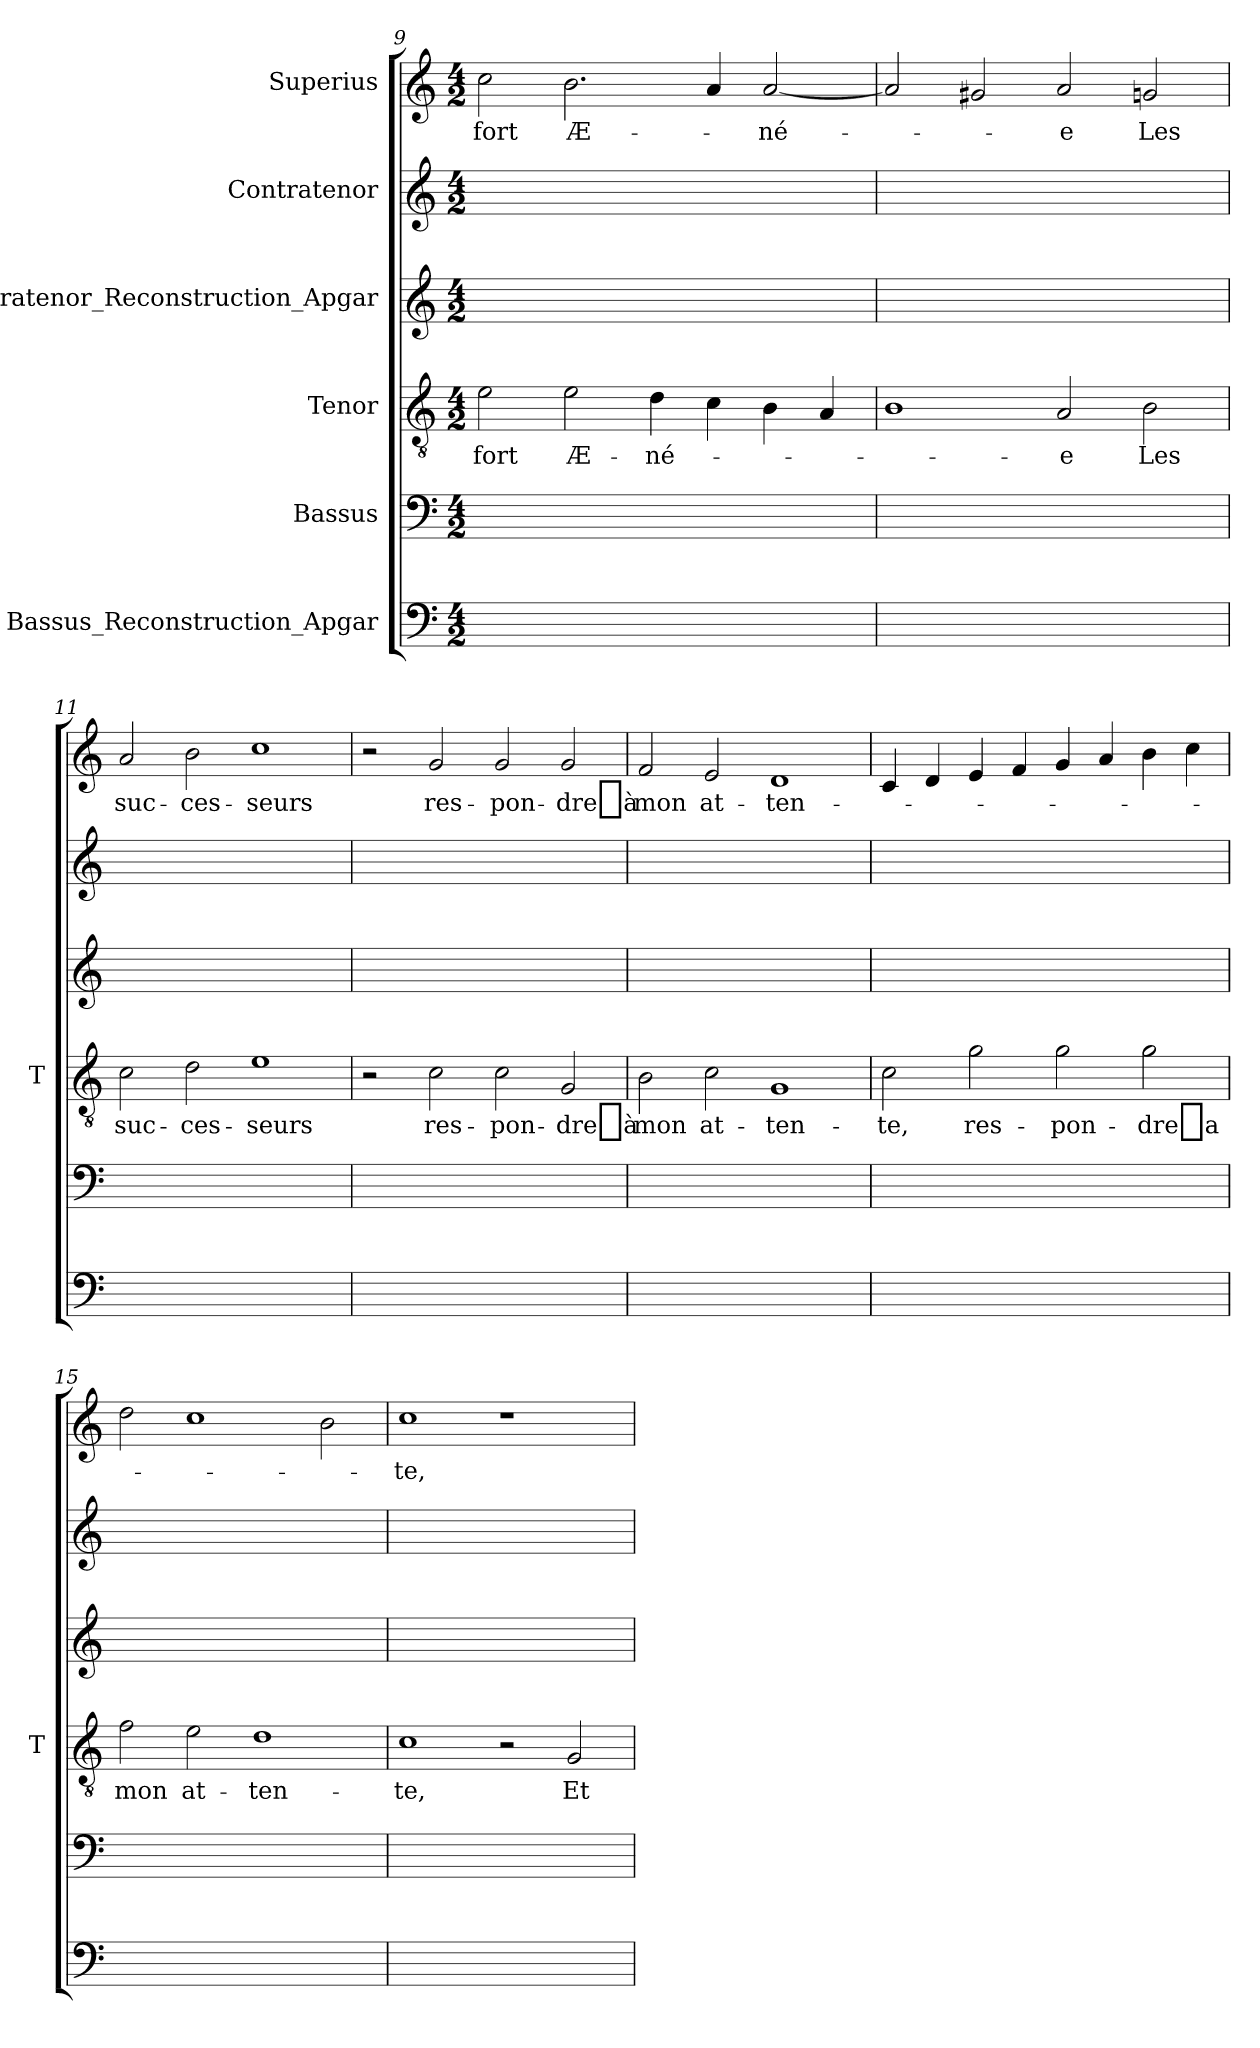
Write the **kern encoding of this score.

**kern	**kern	**kern	**text	**kern	**kern	**kern	**text
*part6	*part5	*part4	*part4	*part3	*part2	*part1	*part1
*staff6	*staff5	*staff4	*staff4	*staff3	*staff2	*staff1	*staff1
*I"Bassus_Reconstruction_Apgar	*I"Bassus	*I"Tenor	*	*I"Contratenor_Reconstruction_Apgar	*I"Contratenor	*I"Superius	*
*	*	*I'T	*	*	*	*	*
*clefF4	*clefF4	*clefGv2	*	*clefG2	*clefG2	*clefG2	*
*k[]	*k[]	*k[]	*	*k[]	*k[]	*k[]	*
*M4/2	*M4/2	*M4/2	*	*M4/2	*M4/2	*M4/2	*
=9	=9	=9	=9	=9	=9	=9	=9
0ryy	0ryy	2e	-fort	0ryy	0ryy	2cc	-fort
.	.	2e	Æ-	.	.	2.b	Æ-
.	.	4d	né-	.	.	.	.
.	.	4c	.	.	.	4a	.
.	.	4B	.	.	.	[2a	né-
.	.	4A	.	.	.	.	.
=10	=10	=10	=10	=10	=10	=10	=10
0ryy	0ryy	1B	.	0ryy	0ryy	2a]	.
.	.	.	.	.	.	2g#X	.
.	.	2A	-e	.	.	2a	-e
.	.	2B	-Les	.	.	2g	-Les
=11	=11	=11	=11	=11	=11	=11	=11
0ryy	0ryy	2c	suc-	0ryy	0ryy	2a	suc-
.	.	2d	ces-	.	.	2b	ces-
.	.	1e	-seurs	.	.	1cc	-seurs
=12	=12	=12	=12	=12	=12	=12	=12
0ryy	0ryy	2r	.	0ryy	0ryy	2r	.
.	.	2c	res-	.	.	2g	res-
.	.	2c	pon-	.	.	2g	pon-
.	.	2G	-dre_à	.	.	2g	-dre_à
=13	=13	=13	=13	=13	=13	=13	=13
0ryy	0ryy	2B	-mon	0ryy	0ryy	2f	-mon
.	.	2c	at-	.	.	2e	at-
.	.	1G	ten-	.	.	1d	ten-
=14	=14	=14	=14	=14	=14	=14	=14
0ryy	0ryy	2c	-te,	0ryy	0ryy	4c	.
.	.	.	.	.	.	4d	.
.	.	2g	res-	.	.	4e	.
.	.	.	.	.	.	4f	.
.	.	2g	pon-	.	.	4g	.
.	.	.	.	.	.	4a	.
.	.	2g	-dre_a	.	.	4b	.
.	.	.	.	.	.	4cc	.
=15	=15	=15	=15	=15	=15	=15	=15
0ryy	0ryy	2f	-mon	0ryy	0ryy	2dd	.
.	.	2e	at-	.	.	1cc	.
.	.	1d	ten-	.	.	.	.
.	.	.	.	.	.	2b	.
=16	=16	=16	=16	=16	=16	=16	=16
0ryy	0ryy	1c	-te,	0ryy	0ryy	1cc	-te,
.	.	2r	.	.	.	1r	.
.	.	2G	-Et	.	.	.	.
=	=	=	=	=	=	=	=
*-	*-	*-	*-	*-	*-	*-	*-
